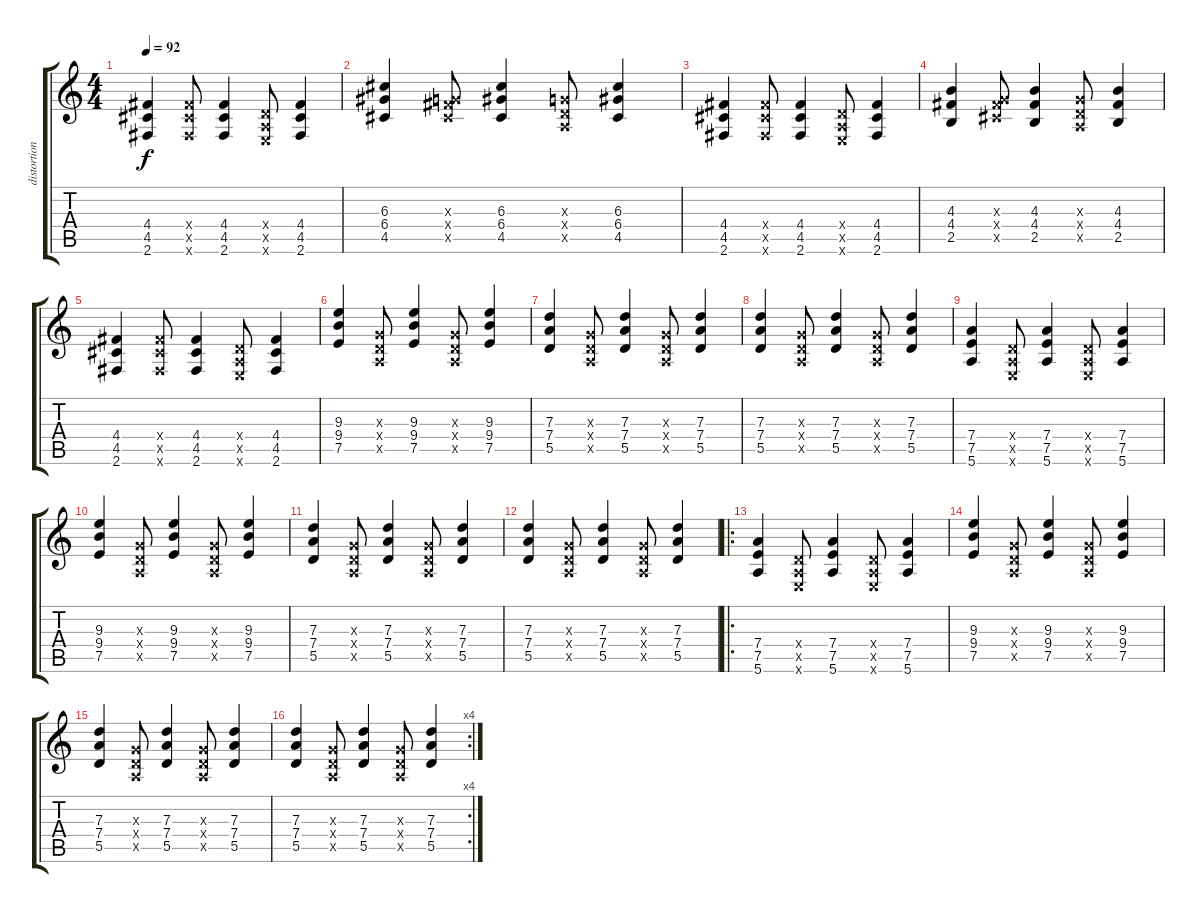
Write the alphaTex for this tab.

\track ("distortion rhythm" "distortion") {instrument distortionguitar}
\staff {score tabs}
\tuning (E4 B3 G3 D3 A2 E2) {hide}
\ts (4 4)
\tempo 92
\clef g2
\ks c
(4.4 4.5 2.6).4{dy f} (4.4{x} 4.5{x} 2.6{x}).8 (4.4 4.5 2.6).4 (0.4{x} 0.5{x} 0.6{x}).8 (4.4 4.5 2.6).4 |
(6.3 6.4 4.5).4 (0.3{x} 4.4{x} 4.5{x}).8 (6.3 6.4 4.5).4 (0.3{x} 0.4{x} 0.5{x}).8 (6.3 6.4 4.5).4 |
(4.4 4.5 2.6).4 (4.4{x} 4.5{x} 2.6{x}).8 (4.4 4.5 2.6).4 (0.4{x} 0.5{x} 0.6{x}).8 (4.4 4.5 2.6).4 |
(4.3 4.4 2.5).4 (0.3{x} 4.4{x} 4.5{x}).8 (4.3 4.4 2.5).4 (0.3{x} 0.4{x} 0.5{x}).8 (4.3 4.4 2.5).4 |
(4.4 4.5 2.6).4 (4.4{x} 4.5{x} 2.6{x}).8 (4.4 4.5 2.6).4 (0.4{x} 0.5{x} 0.6{x}).8 (4.4 4.5 2.6).4 |
(9.3 9.4 7.5).4 (0.3{x} 0.4{x} 0.5{x}).8 (9.3 9.4 7.5).4 (0.3{x} 0.4{x} 0.5{x}).8 (9.3 9.4 7.5).4 |
(7.3 7.4 5.5).4 (0.3{x} 0.4{x} 0.5{x}).8 (7.3 7.4 5.5).4 (0.3{x} 0.4{x} 0.5{x}).8 (7.3 7.4 5.5).4 |
(7.3 7.4 5.5).4 (0.3{x} 0.4{x} 0.5{x}).8 (7.3 7.4 5.5).4 (0.3{x} 0.4{x} 0.5{x}).8 (7.3 7.4 5.5).4 |
(7.4 7.5 5.6).4 (0.4{x} 0.5{x} 0.6{x}).8 (7.4 7.5 5.6).4 (0.4{x} 0.5{x} 0.6{x}).8 (7.4 7.5 5.6).4 |
(9.3 9.4 7.5).4 (0.3{x} 0.4{x} 0.5{x}).8 (9.3 9.4 7.5).4 (0.3{x} 0.4{x} 0.5{x}).8 (9.3 9.4 7.5).4 |
(7.3 7.4 5.5).4 (0.3{x} 0.4{x} 0.5{x}).8 (7.3 7.4 5.5).4 (0.3{x} 0.4{x} 0.5{x}).8 (7.3 7.4 5.5).4 |
(7.3 7.4 5.5).4 (0.3{x} 0.4{x} 0.5{x}).8 (7.3 7.4 5.5).4 (0.3{x} 0.4{x} 0.5{x}).8 (7.3 7.4 5.5).4 |
\ro
(7.4 7.5 5.6).4 (0.4{x} 0.5{x} 0.6{x}).8 (7.4 7.5 5.6).4 (0.4{x} 0.5{x} 0.6{x}).8 (7.4 7.5 5.6).4 |
(9.3 9.4 7.5).4 (0.3{x} 0.4{x} 0.5{x}).8 (9.3 9.4 7.5).4 (0.3{x} 0.4{x} 0.5{x}).8 (9.3 9.4 7.5).4 |
(7.3 7.4 5.5).4 (0.3{x} 0.4{x} 0.5{x}).8 (7.3 7.4 5.5).4 (0.3{x} 0.4{x} 0.5{x}).8 (7.3 7.4 5.5).4 |
\rc 4
(7.3 7.4 5.5).4 (0.3{x} 0.4{x} 0.5{x}).8 (7.3 7.4 5.5).4 (0.3{x} 0.4{x} 0.5{x}).8 (7.3 7.4 5.5).4
